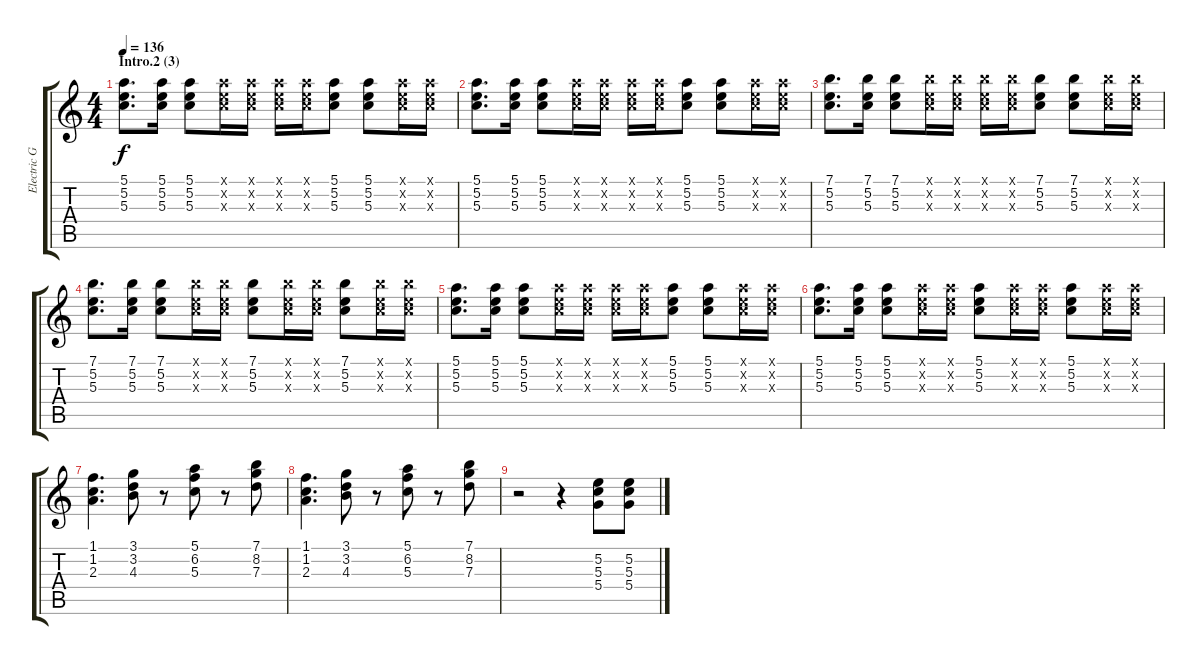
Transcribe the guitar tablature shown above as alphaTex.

\track ("Electric Guitar I" "Electric G") {instrument distortionguitar}
\staff {score tabs}
\tuning (E4 B3 G3 D3 A2 E2) {hide}
\ts (4 4)
\section ("" "Intro.2 (3)")
\tempo 136
\clef g2
\ks c
(5.1 5.2 5.3).8{d dy f} (5.1 5.2 5.3).16 (5.1 5.2 5.3).8 (5.1{x} 5.2{x} 5.3{x}).16 (5.1{x} 5.2{x} 5.3{x}).16 (5.1{x} 5.2{x} 5.3{x}).16 (5.1{x} 5.2{x} 5.3{x}).16 (5.1 5.2 5.3).8 (5.1 5.2 5.3).8 (5.1{x} 5.2{x} 5.3{x}).16 (5.1{x} 5.2{x} 5.3{x}).16 |
(5.1 5.2 5.3).8{d} (5.1 5.2 5.3).16 (5.1 5.2 5.3).8 (5.1{x} 5.2{x} 5.3{x}).16 (5.1{x} 5.2{x} 5.3{x}).16 (5.1{x} 5.2{x} 5.3{x}).16 (5.1{x} 5.2{x} 5.3{x}).16 (5.1 5.2 5.3).8 (5.1 5.2 5.3).8 (5.1{x} 5.2{x} 5.3{x}).16 (5.1{x} 5.2{x} 5.3{x}).16 |
(7.1 5.2 5.3).8{d} (7.1 5.2 5.3).16 (7.1 5.2 5.3).8 (7.1{x} 5.2{x} 5.3{x}).16 (7.1{x} 5.2{x} 5.3{x}).16 (7.1{x} 5.2{x} 5.3{x}).16 (7.1{x} 5.2{x} 5.3{x}).16 (7.1 5.2 5.3).8 (7.1 5.2 5.3).8 (7.1{x} 5.2{x} 5.3{x}).16 (7.1{x} 5.2{x} 5.3{x}).16 |
(7.1 5.2 5.3).8{d} (7.1 5.2 5.3).16 (7.1 5.2 5.3).8 (7.1{x} 5.2{x} 5.3{x}).16 (7.1{x} 5.2{x} 5.3{x}).16 (7.1 5.2 5.3).8 (7.1{x} 5.2{x} 5.3{x}).16 (7.1{x} 5.2{x} 5.3{x}).16 (7.1 5.2 5.3).8 (7.1{x} 5.2{x} 5.3{x}).16 (7.1{x} 5.2{x} 5.3{x}).16 |
(5.1 5.2 5.3).8{d} (5.1 5.2 5.3).16 (5.1 5.2 5.3).8 (5.1{x} 5.2{x} 5.3{x}).16 (5.1{x} 5.2{x} 5.3{x}).16 (5.1{x} 5.2{x} 5.3{x}).16 (5.1{x} 5.2{x} 5.3{x}).16 (5.1 5.2 5.3).8 (5.1 5.2 5.3).8 (5.1{x} 5.2{x} 5.3{x}).16 (5.1{x} 5.2{x} 5.3{x}).16 |
(5.1 5.2 5.3).8{d} (5.1 5.2 5.3).16 (5.1 5.2 5.3).8 (5.1{x} 5.2{x} 5.3{x}).16 (5.1{x} 5.2{x} 5.3{x}).16 (5.1 5.2 5.3).8 (5.1{x} 5.2{x} 5.3{x}).16 (5.1{x} 5.2{x} 5.3{x}).16 (5.1 5.2 5.3).8 (5.1{x} 5.2{x} 5.3{x}).16 (5.1{x} 5.2{x} 5.3{x}).16 |
(1.1 1.2 2.3).4{d} (3.1 3.2 4.3).8 r.8 (5.1 6.2 5.3).8 r.8 (7.1 8.2 7.3).8 |
(1.1 1.2 2.3).4{d} (3.1 3.2 4.3).8 r.8 (5.1 6.2 5.3).8 r.8 (7.1 8.2 7.3).8 |
r.2 r.4 (5.2 5.3 5.4).8 (5.2 5.3 5.4).8
